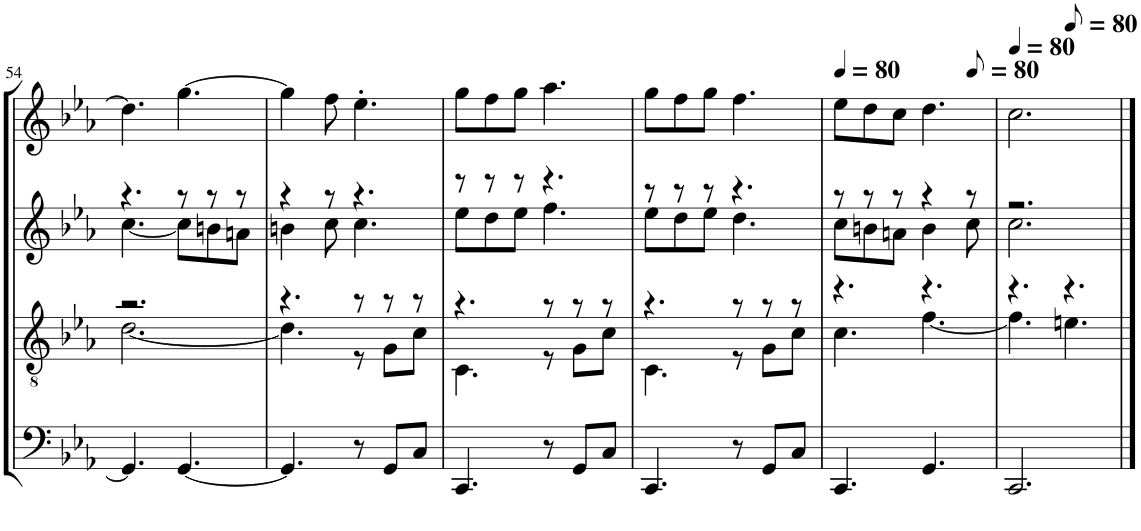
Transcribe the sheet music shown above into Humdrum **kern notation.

**kern	**kern	**kern	**kern
*part4	*part3	*part2	*part1
*staff4	*staff3	*staff2	*staff1
*I"Baritone Saxophone	*I"Tenor Saxophone	*I"Alto Saxophone	*I"Soprano Saxophone
*I'Bar Sax	*I'T Sax	*I'A Sax	*
!!LO:PB:g=z
*clefF4	*clefGv2	*clefG2	*clefG2
*ITrd12c21	*ITrd8c14	*ITrd5c9	*
*k[b-e-a-]	*k[b-e-a-]	*k[b-e-a-]	*k[b-e-a-]
*M6/8	*M6/8	*M6/8	*M6/8
=54	=54	=54	=54
*	*^	*^	*
4.GG/]	2.r	[2.d\	4.r	[4.cc\	4.dd\]
[4.GG/	.	.	8r	8cc\L]	[4.gg\
.	.	.	8r	8bn\	.
.	.	.	8r	8an\J	.
=55	=55	=55	=55	=55	=55
4.GG/]	4.r	4.d\]	4r	4bn\	4gg\]
.	.	.	8r	8cc\	8ff\
8r	8r	8r	4.r	4.cc\	4.ee-'\
8GG/L	8r	8G\L	.	.	.
8C/J	8r	8c\J	.	.	.
=56	=56	=56	=56	=56	=56
4.CC/	4.r	4.C\	8r	8ee-\L	8gg\L
.	.	.	8r	8dd\	8ff\
.	.	.	8r	8ee-\J	8gg\J
8r	8r	8r	4.r	4.ff\	4.aa-\
8GG/L	8r	8G\L	.	.	.
8C/J	8r	8c\J	.	.	.
=57	=57	=57	=57	=57	=57
4.CC/	4.r	4.C\	8r	8ee-\L	8gg\L
.	.	.	8r	8dd\	8ff\
.	.	.	8r	8ee-\J	8gg\J
8r	8r	8r	4.r	4.dd\	4.ff\
8GG/L	8r	8G\L	.	.	.
8C/J	8r	8c\J	.	.	.
=58	=58	=58	=58	=58	=58
*	*	*	*	*	*MM80
*	*	*	*	*	*^
4.CC/	4.r	4.c\	8r	8cc\L	8ee-\L	2ryy
.	.	.	8r	8bn\	8dd\	.
.	.	.	8r	8an\J	8cc\J	.
4.GG/	4.r	[4.f\	4r	4b\	4.dd\	.
.	.	.	.	.	.	8ryy
*	*	*	*	*	*MM40	*
.	.	.	8r	8cc\	.	8ryy
=59	=59	=59	=59	=59	=59	=59
*	*	*	*	*	*MM80	*
2.CC/	4.r	4.f\]	2.r	2.cc\	2.cc\	4.ryy
*	*	*	*	*	*MM40	*
.	4.r	4.en\	.	.	.	4.ryy
*	*v	*v	*	*	*v	*v
*	*	*v	*v	*
==	==	==	==
*-	*-	*-	*-
